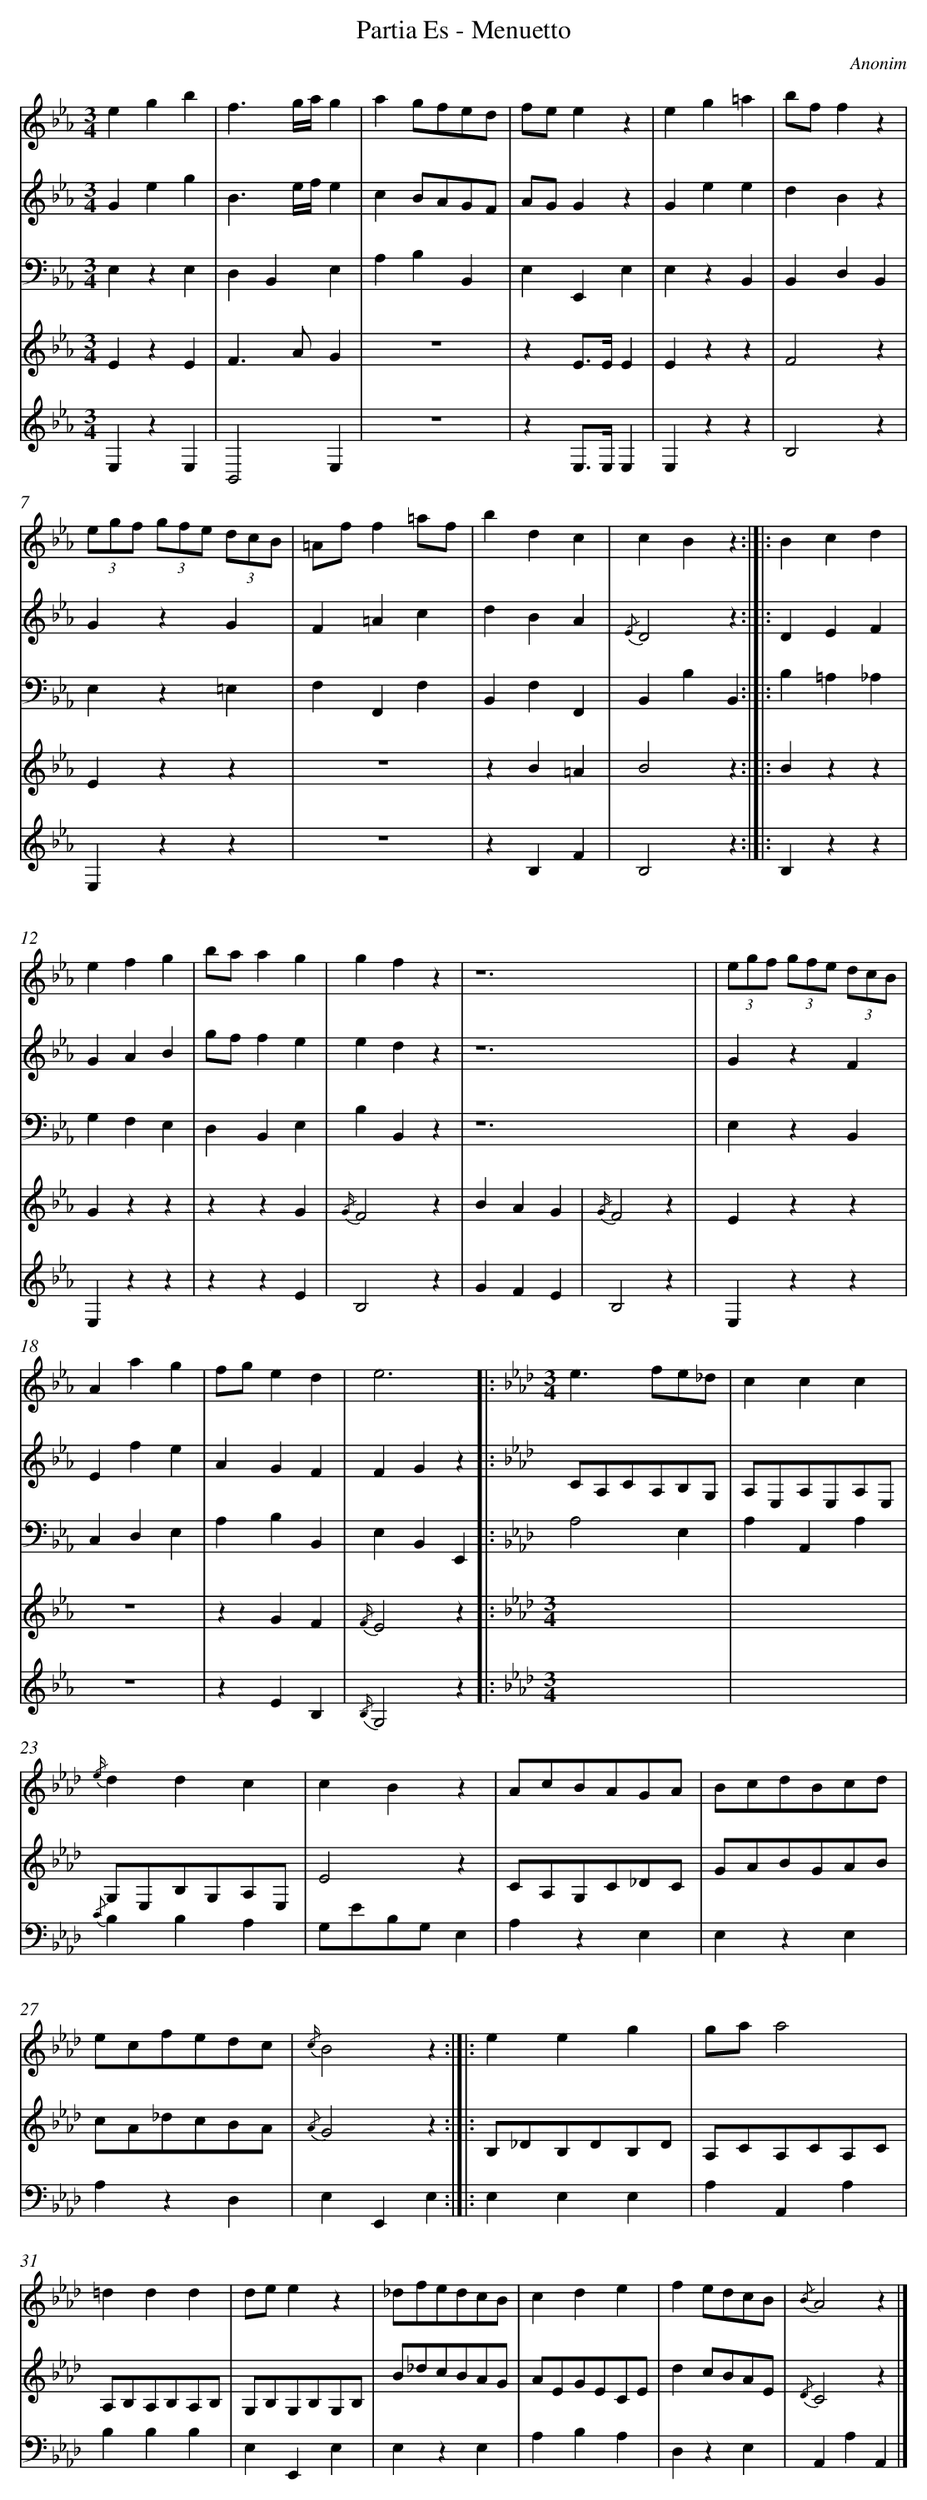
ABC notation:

X:1
T: Partia Es - Menuetto
C: Anonim
L: 1/4
M: 3/4
V: 1 clef=treble
V: 2 clef=treble
V: 3 clef=bass
V: 4 clef=treble
V: 5 clef=treble
K: Eb
[V:1] egb |
[V:2] Geg |
[V:3] E,zE, |
[V:4] EzE |
[V:5] E,zE, |
[V:1] f3/g//a//g |
[V:2] B3/e//f//e |
[V:3] D,B,,E, |
[V:4] F>AG |
[V:5] B,,2E, |
[V:1] ag/f/e/d/ |
[V:2] cB/A/G/F/ |
[V:3] A,B,B,, |
[V:4] z3 |
[V:5] z3 |
[V:1] f/e/ez |
[V:2] A/G/Gz |
[V:3] E,E,,E, |
[V:4] zE/>E/E |
[V:5] zE,/>E,/E, |
[V:1] eg=a |
[V:2] Gee |
[V:3] E,zB,, |
[V:4] Ezz |
[V:5] E,zz |
[V:1] b/f/fz |
[V:2] dBz |
[V:3] B,,D,B,, |
[V:4] F2z |
[V:5] B,2z |
[V:1] (3e/g/f/ (3g/f/e/ (3d/c/B/ |
[V:2] GzG |
[V:3] E,z=E, |
[V:4] Ezz |
[V:5] E,zz |
[V:1] =A/f/f=a/f/ |
[V:2] F=Ac |
[V:3] F,F,,F, |
[V:4] z3 |
[V:5] z3 |
[V:1] bdc |
[V:2] dBA |
[V:3] B,,F,F,, |
[V:4] zB=A |
[V:5] zB,F |
[V:1] cBz :|]|:
[V:2] {/E}D2z :|]|:
[V:3] B,,B,B,, :|]|:
[V:4] B2z :|]|:
[V:5] B,2z :|]|:
[V:1] Bcd |
[V:2] DEF |
[V:3] B,=A,_A, |
[V:4] Bzz |
[V:5] B,zz |
[V:1] efg |
[V:2] GAB |
[V:3] G,F,E, |
[V:4] Gzz |
[V:5] E,zz |
[V:1] b/a/ag |
[V:2] g/f/fe |
[V:3] D,B,,E, |
[V:4] zzG |
[V:5] zzE |
[V:1] gfz |
[V:2] edz |
[V:3] B,B,,z |
[V:4] {/G/}F2z |
[V:5] B,2z |
[V:1] z6 |
[V:2] z6 |
[V:3] z6 |
[V:4] BAG |
[V:5] GFE |
[V:1]  |
[V:2]  |
[V:3]  |
[V:4] {/G/}F2z |
[V:5] B,2z |
[V:1] (3e/g/f/ (3g/f/e/ (3d/c/B/ |
[V:2] GzF |
[V:3] E,zB,, |
[V:4] Ezz |
[V:5] E,zz |
[V:1] Aag |
[V:2] Efe |
[V:3] C,D,E, |
[V:4] z3 |
[V:5] z3 |
[V:1] f/g/ed |
[V:2] AGF |
[V:3] A,B,B,, |
[V:4] zGF |
[V:5] zEB, |
[V:1] e3 ]|:
[V:2] FGz ]|:
[V:3] E,B,,E,, ]|:
[V:4] {/F/}E2z ]|:
[V:5] {/B,/}G,2z ]|:
[V:1]  [K:Ab] [M:3/4]e>fe/_d/ |
[V:2]  [K:Ab] C/A,/C/A,/B,/G,/ |
[V:3]  [K:Ab] A,2E, |
[V:4]  [K:Ab] [M:3/4]x3 |
[V:5]  [K:Ab] [M:3/4]x3 |
[V:1] ccc |
[V:2] A,/E,/A,/E,/A,/E,/ |
[V:3] A,A,,A, |
[V:4] x3 |
[V:5] x3 |
[V:1] {/e/}ddc |
[V:2] G,/E,/B,/G,/A,/E,/ |
[V:3] {/C}B,B,A, |
[V:4] x3 |
[V:5] x3 |
[V:1] cBz |
[V:2] E2z |
[V:3] G,/E/B,/G,/E, |
[V:4] x3 |
[V:5] x3 |
[V:1] A/c/B/A/G/A/ |
[V:2] C/A,/G,/C/_D/C/ |
[V:3] A,zE, |
[V:4] x3 |
[V:5] x3 |
[V:1] B/c/d/B/c/d/ |
[V:2] G/A/B/G/A/B/ |
[V:3] E,zE, |
[V:4] x3 |
[V:5] x3 |
[V:1] e/c/f/e/d/c/ |
[V:2] c/A/_d/c/B/A/ |
[V:3] A,zD, |
[V:4] x3 |
[V:5] x3 |
[V:1] {/c/}B2z :|]|:
[V:2] {/A}G2z :|]|:
[V:3] E,E,,E, :|]|:
[V:4] x3 :|]|:
[V:5] x3 :|]|:
[V:1] eeg |
[V:2] B,/_D/B,/D/B,/D/ |
[V:3] E,E,E, |
[V:4] x3 |
[V:5] x3 |
[V:1] g/a/a2 |
[V:2] A,/C/A,/C/A,/C/ |
[V:3] A,A,,A, |
[V:4] x3 |
[V:5] x3 |
[V:1] =ddd |
[V:2] A,/B,/A,/B,/A,/B,/ |
[V:3] B,B,B, |
[V:4] x3 |
[V:5] x3 |
[V:1] d/e/ez |
[V:2] G,/B,/G,/B,/G,/B,/ |
[V:3] E,E,,E, |
[V:4] x3 |
[V:5] x3 |
[V:1] _d/f/e/d/c/B/ |
[V:2] B/_d/c/B/A/G/ |
[V:3] E,zE, |
[V:4] x3 |
[V:5] x3 |
[V:1] cde |
[V:2] A/E/G/E/C/E/ |
[V:3] A,B,A, |
[V:4] x3 |
[V:5] x3 |
[V:1] fe/d/c/B/ |
[V:2] dc/B/A/E/ |
[V:3] D,zE, |
[V:4] x3 |
[V:5] x3 |
[V:1] {/B}A2z |]
[V:2] {/D}C2z |]
[V:3] A,,A,A,, |]
[V:4] x3 |]
[V:5] x3 |]
